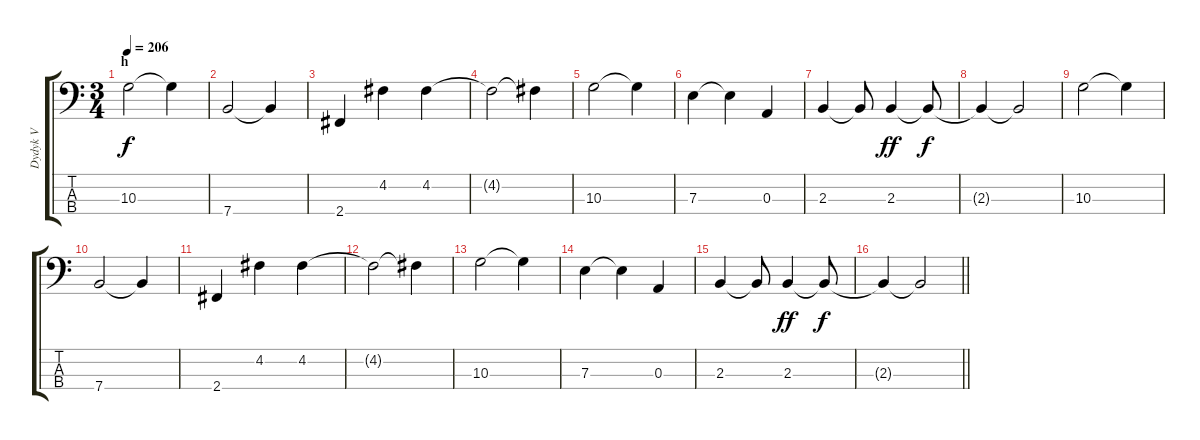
\track ("Dydyk V" "Dydyk V") {instrument acousticbass}
\staff {score tabs}
\tuning (G2 D2 A1 E1) {hide}
\ts (3 4)
\section ("" "h")
\tempo 206
\clef f4
\ks c
10.3.2{dy f} 10.3{t}.4 |
7.4.2 7.4{t}.4 |
2.4.4 4.2.4 4.2.4 |
4.2{t}.2 4.2{t}.4 |
10.3.2 10.3{t}.4 |
7.3.4 7.3{t}.4 0.3.4 |
2.3.4 2.3{t}.8 2.3.4{dy ff} 2.3{t}.8{dy f} |
2.3{t}.4 2.3{t}.2 |
10.3.2 10.3{t}.4 |
7.4.2 7.4{t}.4 |
2.4.4 4.2.4 4.2.4 |
4.2{t}.2 4.2{t}.4 |
10.3.2 10.3{t}.4 |
7.3.4 7.3{t}.4 0.3.4 |
2.3.4 2.3{t}.8 2.3.4{dy ff} 2.3{t}.8{dy f} |
\barLineRight lightlight
2.3{t}.4 2.3{t}.2
